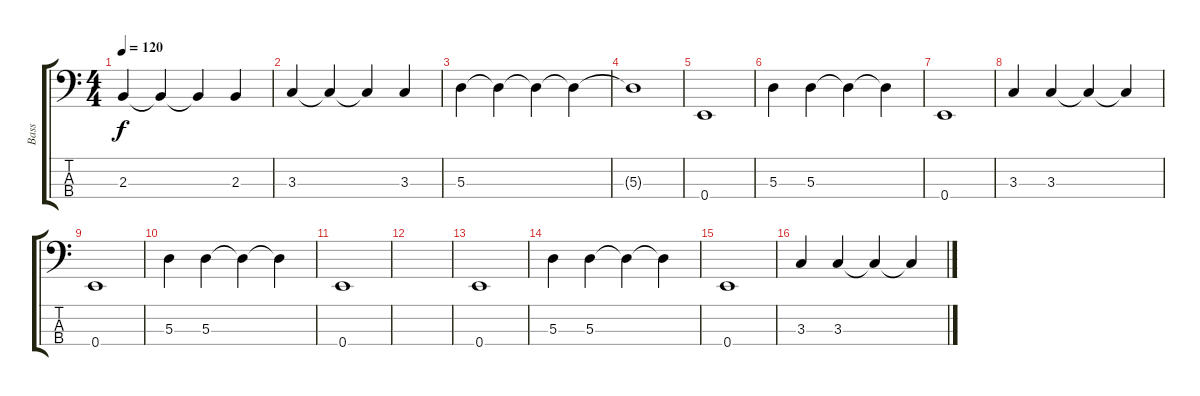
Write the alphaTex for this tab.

\track ("Bass" "Bass") {instrument electricbassfinger}
\staff {score tabs}
\tuning (G2 D2 A1 E1) {hide}
\ts (4 4)
\tempo 120
\clef f4
\ks c
2.3.4{dy f} 2.3{t}.4 2.3{t}.4 2.3.4 |
3.3.4 3.3{t}.4 3.3{t}.4 3.3.4 |
5.3.4 5.3{t}.4 5.3{t}.4 5.3{t}.4 |
5.3{t}.1 |
0.4.1 |
5.3.4 5.3.4 5.3{t}.4 5.3{t}.4 |
0.4.1 |
3.3.4 3.3.4 3.3{t}.4 3.3{t}.4 |
0.4.1 |
5.3.4 5.3.4 5.3{t}.4 5.3{t}.4 |
0.4.1 |
|
0.4.1 |
5.3.4 5.3.4 5.3{t}.4 5.3{t}.4 |
0.4.1 |
3.3.4 3.3.4 3.3{t}.4 3.3{t}.4
